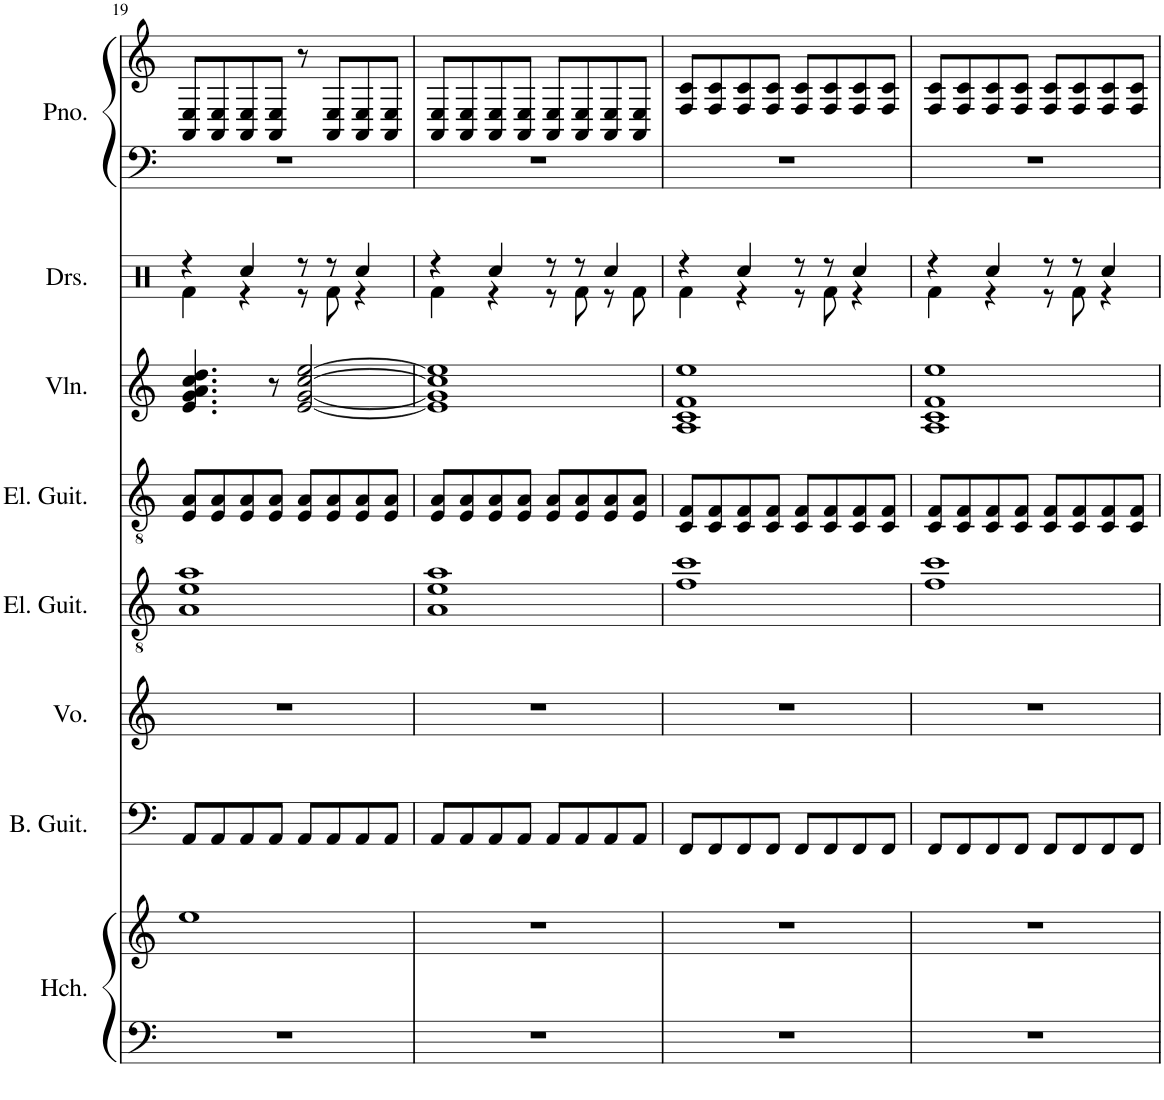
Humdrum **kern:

**kern	**kern	**kern	**kern	**kern	**kern	**kern	**kern	**kern	**kern
*part8	*part8	*part7	*part6	*part5	*part4	*part3	*part2	*part1	*part1
*staff10	*staff9	*staff8	*staff7	*staff6	*staff5	*staff4	*staff3	*staff2	*staff1
*I"Harpsichord	*	*I"Bass Guitar	*I"Voice	*I"Electric Guitar	*I"Electric Guitar	*I"Violin	*I"Drumset	*I"Piano	*
*I'Hch.	*	*I'B. Guit.	*I'Vo.	*I'El. Guit.	*I'El. Guit.	*I'Vln.	*I'Drs.	*I'Pno.	*
!!LO:PB:g=z
*clefF4	*clefG2	*clefF4	*clefG2	*clefGv2	*clefGv2	*clefG2	*clefX	*clefF4	*clefG2
*	*	*Trd7c12	*	*	*	*	*	*	*
*k[]	*k[]	*k[]	*k[]	*k[]	*k[]	*k[]	*k[]	*k[]	*k[]
*M4/4	*M4/4	*M4/4	*M4/4	*M4/4	*M4/4	*M4/4	*M4/4	*M4/4	*M4/4
=19	=19	=19	=19	=19	=19	=19	=19	=19	=19
*	*	*	*	*	*	*	*^	*	*
1r	1ee	8AA/L	1r	1A 1e 1a	8E/ 8A/L	4.e/ 4.g/ 4.a/ 4.cc/ 4.dd/	4r	4Rf\	1r	8AA/ 8E/L
.	.	8AA/	.	.	8E/ 8A/	.	.	.	.	8AA/ 8E/
.	.	8AA/	.	.	8E/ 8A/	.	4Rcc/	4r	.	8AA/ 8E/
.	.	8AA/J	.	.	8E/ 8A/J	8r	.	.	.	8AA/ 8E/J
.	.	8AA/L	.	.	8E/ 8A/L	[2e/ [2g/ [2cc/ [2ee/	8r	8r	.	8r
.	.	8AA/	.	.	8E/ 8A/	.	8r	8Rf\	.	8AA/ 8E/L
.	.	8AA/	.	.	8E/ 8A/	.	4Rcc/	4r	.	8AA/ 8E/
.	.	8AA/J	.	.	8E/ 8A/J	.	.	.	.	8AA/ 8E/J
=20	=20	=20	=20	=20	=20	=20	=20	=20	=20	=20
1r	1r	8AA/L	1r	1A 1e 1a	8E/ 8A/L	1e] 1g] 1cc] 1ee]	4r	4Rf\	1r	8AA/ 8E/L
.	.	8AA/	.	.	8E/ 8A/	.	.	.	.	8AA/ 8E/
.	.	8AA/	.	.	8E/ 8A/	.	4Rcc/	4r	.	8AA/ 8E/
.	.	8AA/J	.	.	8E/ 8A/J	.	.	.	.	8AA/ 8E/J
.	.	8AA/L	.	.	8E/ 8A/L	.	8r	8r	.	8AA/ 8E/L
.	.	8AA/	.	.	8E/ 8A/	.	8r	8Rf\	.	8AA/ 8E/
.	.	8AA/	.	.	8E/ 8A/	.	4Rcc/	8r	.	8AA/ 8E/
.	.	8AA/J	.	.	8E/ 8A/J	.	.	8Rf\	.	8AA/ 8E/J
=21	=21	=21	=21	=21	=21	=21	=21	=21	=21	=21
1r	1r	8FF/L	1r	1f 1cc	8C/ 8F/L	1A 1c 1f 1ee	4r	4Rf\	1r	8F/ 8c/L
.	.	8FF/	.	.	8C/ 8F/	.	.	.	.	8F/ 8c/
.	.	8FF/	.	.	8C/ 8F/	.	4Rcc/	4r	.	8F/ 8c/
.	.	8FF/J	.	.	8C/ 8F/J	.	.	.	.	8F/ 8c/J
.	.	8FF/L	.	.	8C/ 8F/L	.	8r	8r	.	8F/ 8c/L
.	.	8FF/	.	.	8C/ 8F/	.	8r	8Rf\	.	8F/ 8c/
.	.	8FF/	.	.	8C/ 8F/	.	4Rcc/	4r	.	8F/ 8c/
.	.	8FF/J	.	.	8C/ 8F/J	.	.	.	.	8F/ 8c/J
=22	=22	=22	=22	=22	=22	=22	=22	=22	=22	=22
1r	1r	8FF/L	1r	1f 1cc	8C/ 8F/L	1A 1c 1f 1ee	4r	4Rf\	1r	8F/ 8c/L
.	.	8FF/	.	.	8C/ 8F/	.	.	.	.	8F/ 8c/
.	.	8FF/	.	.	8C/ 8F/	.	4Rcc/	4r	.	8F/ 8c/
.	.	8FF/J	.	.	8C/ 8F/J	.	.	.	.	8F/ 8c/J
.	.	8FF/L	.	.	8C/ 8F/L	.	8r	8r	.	8F/ 8c/L
.	.	8FF/	.	.	8C/ 8F/	.	8r	8Rf\	.	8F/ 8c/
.	.	8FF/	.	.	8C/ 8F/	.	4Rcc/	4r	.	8F/ 8c/
.	.	8FF/J	.	.	8C/ 8F/J	.	.	.	.	8F/ 8c/J
*	*	*	*	*	*	*	*v	*v	*	*
=	=	=	=	=	=	=	=	=	=
*-	*-	*-	*-	*-	*-	*-	*-	*-	*-
